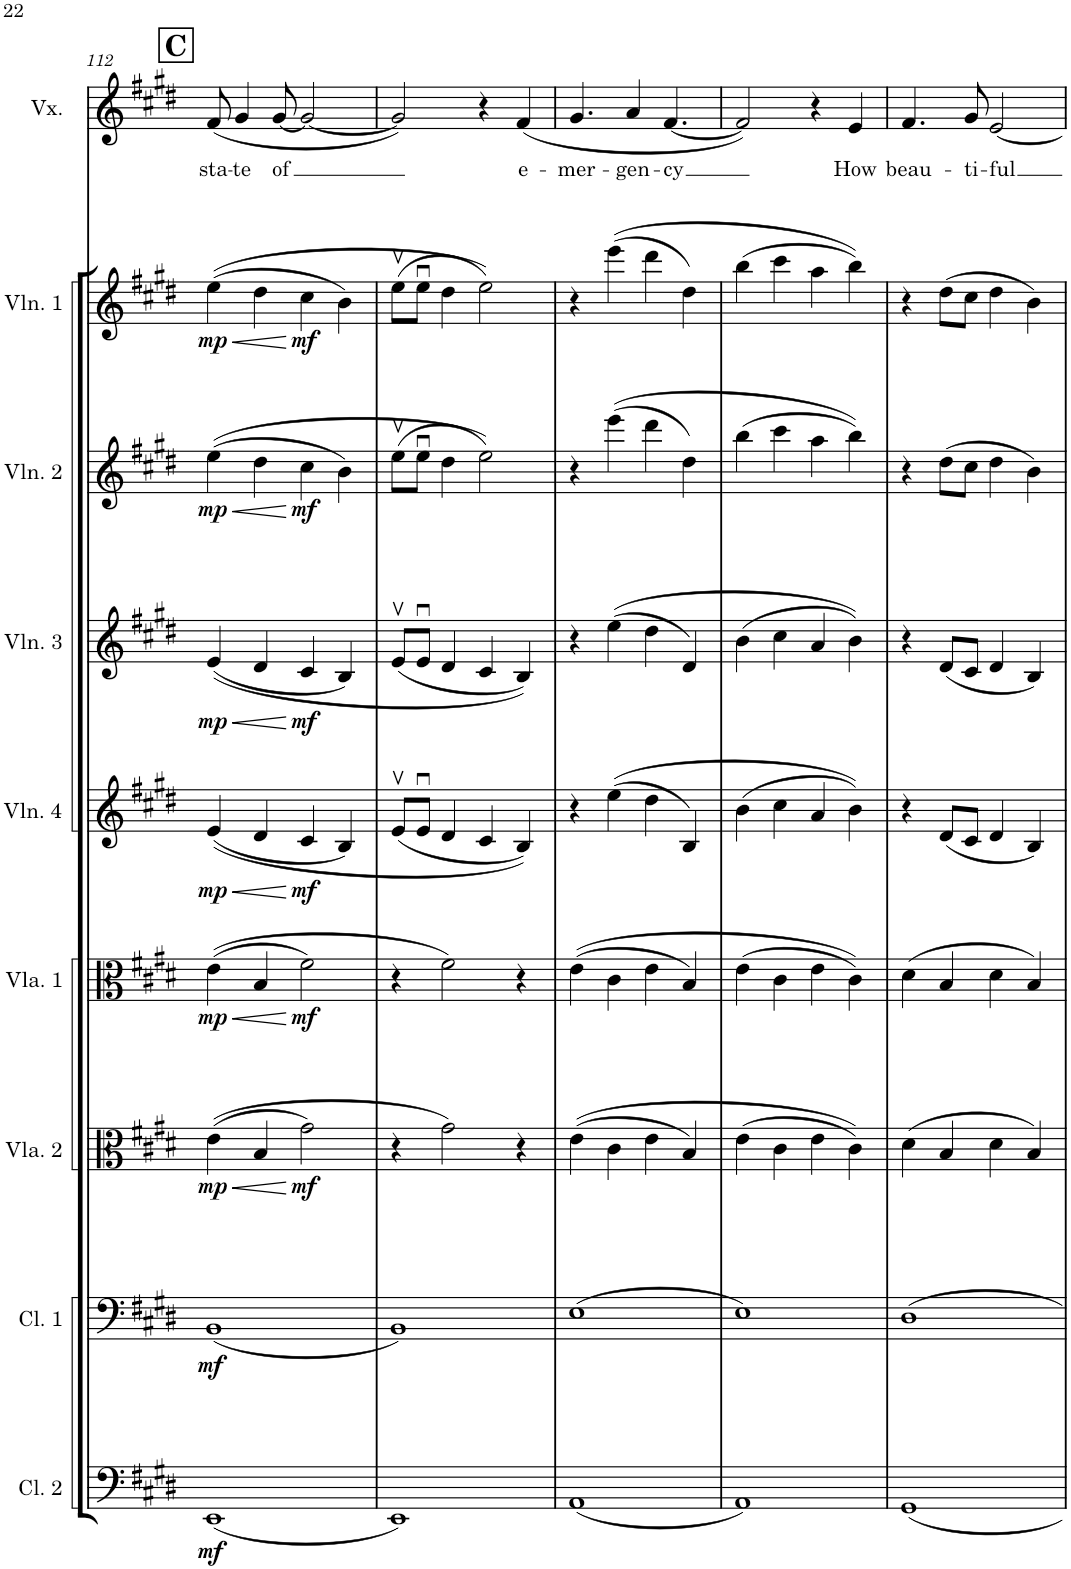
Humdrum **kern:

**kern	**dynam	**kern	**dynam	**kern	**dynam	**kern	**dynam	**kern	**dynam	**kern	**dynam	**kern	**dynam	**kern	**dynam	**kern	**text
*part9	*part9	*part8	*part8	*part7	*part7	*part6	*part6	*part5	*part5	*part4	*part4	*part3	*part3	*part2	*part2	*part1	*part1
*staff9	*staff9	*staff8	*staff8	*staff7	*staff7	*staff6	*staff6	*staff5	*staff5	*staff4	*staff4	*staff3	*staff3	*staff2	*staff2	*staff1	*staff1
*I"Cello 2	*	*I"Cello 1	*	*I"Viola 2	*	*I"Viola 1	*	*I"Violin 4	*	*I"Violin 3	*	*I"Violin 2	*	*I"Violin 1	*	*I"Vox	*
*I'Cl. 2	*	*I'Cl. 1	*	*I'Vla. 2	*	*I'Vla. 1	*	*I'Vln. 4	*	*I'Vln. 3	*	*I'Vln. 2	*	*I'Vln. 1	*	*I'Vx.	*
!!LO:PB:g=z
*clefF4	*	*clefF4	*	*clefC3	*	*clefC3	*	*clefG2	*	*clefG2	*	*clefG2	*	*clefG2	*	*clefG2	*
*k[f#c#g#d#]	*	*k[f#c#g#d#]	*	*k[f#c#g#d#]	*	*k[f#c#g#d#]	*	*k[f#c#g#d#]	*	*k[f#c#g#d#]	*	*k[f#c#g#d#]	*	*k[f#c#g#d#]	*	*k[f#c#g#d#]	*
*M4/4	*	*M4/4	*	*M4/4	*	*M4/4	*	*M4/4	*	*M4/4	*	*M4/4	*	*M4/4	*	*M4/4	*
!!LO:REH:place=s1:a:B:cj:fs=14:t=C
=112	=112	=112	=112	=112	=112	=112	=112	=112	=112	=112	=112	=112	=112	=112	=112	=112	=112
!	!LO:DY:b	!	!LO:DY:b	!	!LO:HP:b	!	!LO:HP:b	!	!LO:HP:b	!	!LO:HP:b	!	!LO:HP:b	!	!LO:HP:b	!	!LO:LY:b
!	!	!	!	!	!LO:DY:n=1:b	!	!LO:DY:n=1:b	!	!LO:DY:n=1:b	!	!LO:DY:n=1:b	!	!LO:DY:n=1:b	!	!LO:DY:n=1:b	!	!
(1EE	mf	(1BB	mf	((4e\	< mp	((4e\	< mp	((4e/	< mp	((4e/	< mp	((4ee\	< mp	((4ee\	< mp	(8f#/	sta-
!	!	!	!	!	!	!	!	!	!	!	!	!	!	!	!	!	!LO:LY:b
.	.	.	.	.	.	.	.	.	.	.	.	.	.	.	.	4g#/	te
.	.	.	.	4B/	.	4B/	.	4d#/	.	4d#/	.	4dd#\	.	4dd#\	.	.	.
!	!	!	!	!	!	!	!	!	!	!	!	!	!	!	!	!	!LO:LY:b
.	.	.	.	.	.	.	.	.	.	.	.	.	.	.	.	[8g#/	of
!	!	!	!	!	!LO:DY:n=2:b	!	!LO:DY:n=2:b	!	!LO:DY:n=2:b	!	!LO:DY:n=2:b	!	!LO:DY:n=2:b	!	!LO:DY:n=2:b	!	!
.	.	.	.	2g#\)	[ mf	2f#\)	[ mf	4c#/	[ mf	4c#/	[ mf	4cc#\	[ mf	4cc#\	[ mf	2g#/_	.
.	.	.	.	.	.	.	.	4B/)	.	4B/)	.	4b\)	.	4b\)	.	.	.
=113	=113	=113	=113	=113	=113	=113	=113	=113	=113	=113	=113	=113	=113	=113	=113	=113	=113
1EE)	.	1BB)	.	4r	.	4r	.	(8ev/L	.	(8ev/L	.	(8eev\L	.	(8eev\L	.	2g#/])	.
.	.	.	.	.	.	.	.	8eu/J	.	8eu/J	.	8eeu\J	.	8eeu\J	.	.	.
.	.	.	.	2g#\)	.	2f#\)	.	4d#/	.	4d#/	.	4dd#\	.	4dd#\	.	.	.
.	.	.	.	.	.	.	.	4c#/	.	4c#/	.	2ee\))	.	2ee\))	.	4r	.
!	!	!	!	!	!	!	!	!	!	!	!	!	!	!	!	!	!LO:LY:b
.	.	.	.	4r	.	4r	.	4B/))	.	4B/))	.	.	.	.	.	(4f#/	e-
=114	=114	=114	=114	=114	=114	=114	=114	=114	=114	=114	=114	=114	=114	=114	=114	=114	=114
!	!	!	!	!	!	!	!	!	!	!	!	!	!	!	!	!	!LO:LY:b
(1AA	.	(1E	.	((4e\	.	((4e\	.	4r	.	4r	.	4r	.	4r	.	4.g#/	-mer-
.	.	.	.	4c#\	.	4c#\	.	((4ee\	.	((4ee\	.	((4eee\	.	((4eee\	.	.	.
!	!	!	!	!	!	!	!	!	!	!	!	!	!	!	!	!	!LO:LY:b
.	.	.	.	.	.	.	.	.	.	.	.	.	.	.	.	4a/	-gen-
.	.	.	.	4e\	.	4e\	.	4dd#\	.	4dd#\	.	4ddd#\	.	4ddd#\	.	.	.
!	!	!	!	!	!	!	!	!	!	!	!	!	!	!	!	!	!LO:LY:b
.	.	.	.	.	.	.	.	.	.	.	.	.	.	.	.	[4.f#/	-cy
.	.	.	.	4B/)	.	4B/)	.	4B/)	.	4d#/)	.	4dd#\)	.	4dd#\)	.	.	.
=115	=115	=115	=115	=115	=115	=115	=115	=115	=115	=115	=115	=115	=115	=115	=115	=115	=115
1AA)	.	1E)	.	(4e\	.	(4e\	.	(4b\	.	(4b\	.	(4bb\	.	(4bb\	.	2f#/])	.
.	.	.	.	4c#\	.	4c#\	.	4cc#\	.	4cc#\	.	4ccc#\	.	4ccc#\	.	.	.
.	.	.	.	4e\	.	4e\	.	4a/	.	4a/	.	4aa\	.	4aa\	.	4r	.
!	!	!	!	!	!	!	!	!	!	!	!	!	!	!	!	!	!LO:LY:b
.	.	.	.	4c#\))	.	4c#\))	.	4b\))	.	4b\))	.	4bb\))	.	4bb\))	.	4e/	How
=116	=116	=116	=116	=116	=116	=116	=116	=116	=116	=116	=116	=116	=116	=116	=116	=116	=116
!	!	!	!	!	!	!	!	!	!	!	!	!	!	!	!	!	!LO:LY:b
1GG#	.	1D#	.	(4d#\	.	(4d#\	.	4r	.	4r	.	4r	.	4r	.	4.f#/	beau-
.	.	.	.	4B/	.	4B/	.	(8d#/L	.	(8d#/L	.	(8dd#\L	.	(8dd#\L	.	.	.
!	!	!	!	!	!	!	!	!	!	!	!	!	!	!	!	!	!LO:LY:b
.	.	.	.	.	.	.	.	8c#/J	.	8c#/J	.	8cc#\J	.	8cc#\J	.	8g#/	ti-
!	!	!	!	!	!	!	!	!	!	!	!	!	!	!	!	!	!LO:LY:b
.	.	.	.	4d#\	.	4d#\	.	4d#/	.	4d#/	.	4dd#\	.	4dd#\	.	[2e/	ful
.	.	.	.	4B/)	.	4B/)	.	4B/)	.	4B/)	.	4b\)	.	4b\)	.	.	.
=	=	=	=	=	=	=	=	=	=	=	=	=	=	=	=	=	=
*-	*-	*-	*-	*-	*-	*-	*-	*-	*-	*-	*-	*-	*-	*-	*-	*-	*-
